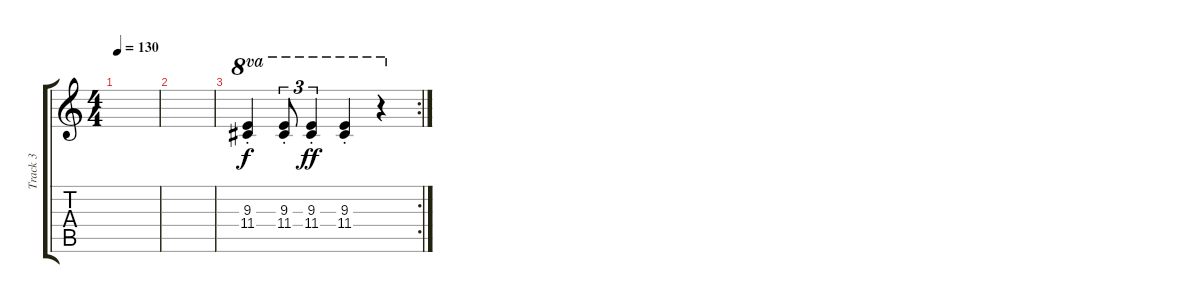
\track ("Track 3" "Track 3") {instrument harpsichord}
\staff {score tabs}
\tuning (E5 B4 G4 D4 A3 E3) {hide}
\ts (4 4)
\tempo 130
\clef g2
\ks c
|
|
\rc 2
(9.3{st} 11.4{st}).4{ot 8va} (9.3{st} 11.4{st}).8{tu (3 2) ot 8va} (9.3{st} 11.4{st}).4{tu (3 2) ot 8va dy ff} (9.3{st} 11.4{st}).4{ot 8va} r.4{ot 8va}
